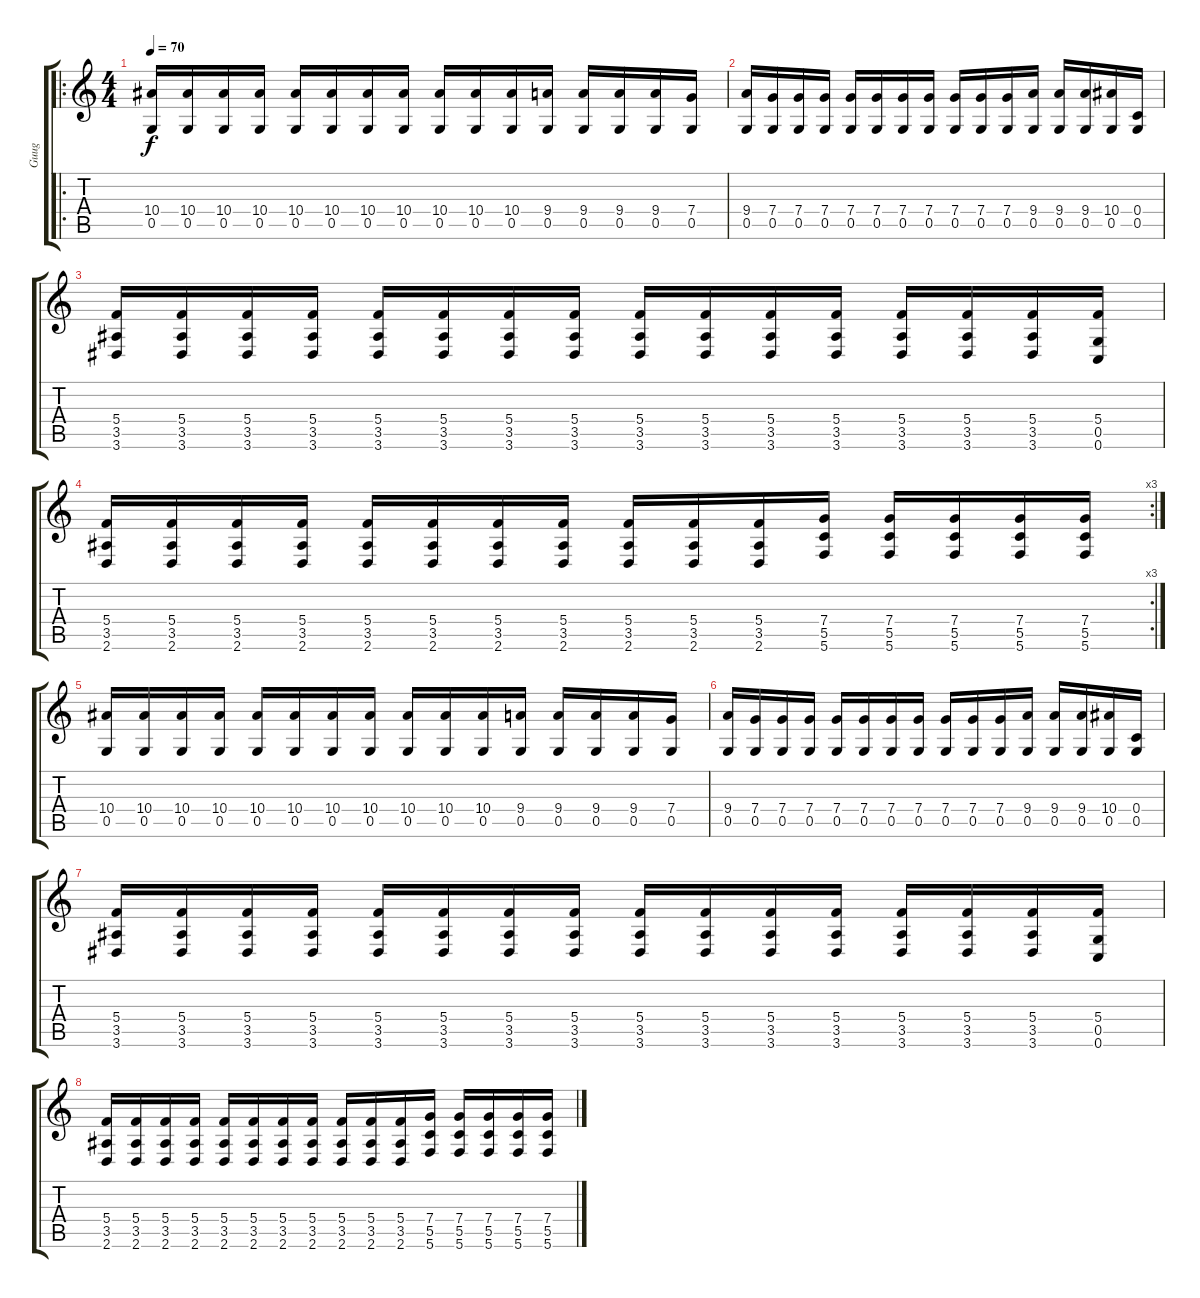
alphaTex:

\track ("Guug" "Guug") {instrument overdrivenguitar}
\staff {score tabs}
\tuning (D4 A3 F3 C3 G2 C2) {hide}
\ro
\ts (4 4)
\tempo 70
\clef g2
\ks c
(10.4 0.5).16{dy f instrument electricguitarclean} (10.4 0.5).16 (10.4 0.5).16 (10.4 0.5).16 (10.4 0.5).16 (10.4 0.5).16 (10.4 0.5).16 (10.4 0.5).16 (10.4 0.5).16 (10.4 0.5).16 (10.4 0.5).16 (9.4 0.5).16 (9.4 0.5).16 (9.4 0.5).16 (9.4 0.5).16 (7.4 0.5).16 |
(9.4 0.5).16{instrument electricguitarclean} (7.4 0.5).16 (7.4 0.5).16 (7.4 0.5).16 (7.4 0.5).16 (7.4 0.5).16 (7.4 0.5).16 (7.4 0.5).16 (7.4 0.5).16 (7.4 0.5).16 (7.4 0.5).16 (9.4 0.5).16 (9.4 0.5).16 (9.4 0.5).16 (10.4 0.5).16 (0.4 0.5).16 |
(5.4 3.5 3.6).16{instrument electricguitarclean} (5.4 3.5 3.6).16 (5.4 3.5 3.6).16 (5.4 3.5 3.6).16 (5.4 3.5 3.6).16 (5.4 3.5 3.6).16 (5.4 3.5 3.6).16 (5.4 3.5 3.6).16 (5.4 3.5 3.6).16 (5.4 3.5 3.6).16 (5.4 3.5 3.6).16 (5.4 3.5 3.6).16 (5.4 3.5 3.6).16 (5.4 3.5 3.6).16 (5.4 3.5 3.6).16 (5.4 0.5 0.6).16 |
\rc 3
(5.4 3.5 2.6).16{instrument electricguitarclean} (5.4 3.5 2.6).16 (5.4 3.5 2.6).16 (5.4 3.5 2.6).16 (5.4 3.5 2.6).16 (5.4 3.5 2.6).16 (5.4 3.5 2.6).16 (5.4 3.5 2.6).16 (5.4 3.5 2.6).16 (5.4 3.5 2.6).16 (5.4 3.5 2.6).16 (7.4 5.5 5.6).16 (7.4 5.5 5.6).16 (7.4 5.5 5.6).16 (7.4 5.5 5.6).16 (7.4 5.5 5.6).16 |
(10.4 0.5).16{instrument electricguitarclean} (10.4 0.5).16 (10.4 0.5).16 (10.4 0.5).16 (10.4 0.5).16 (10.4 0.5).16 (10.4 0.5).16 (10.4 0.5).16 (10.4 0.5).16 (10.4 0.5).16 (10.4 0.5).16 (9.4 0.5).16 (9.4 0.5).16 (9.4 0.5).16 (9.4 0.5).16 (7.4 0.5).16 |
(9.4 0.5).16{instrument electricguitarclean} (7.4 0.5).16 (7.4 0.5).16 (7.4 0.5).16 (7.4 0.5).16 (7.4 0.5).16 (7.4 0.5).16 (7.4 0.5).16 (7.4 0.5).16 (7.4 0.5).16 (7.4 0.5).16 (9.4 0.5).16 (9.4 0.5).16 (9.4 0.5).16 (10.4 0.5).16 (0.4 0.5).16 |
(5.4 3.5 3.6).16{instrument electricguitarclean} (5.4 3.5 3.6).16 (5.4 3.5 3.6).16 (5.4 3.5 3.6).16 (5.4 3.5 3.6).16 (5.4 3.5 3.6).16 (5.4 3.5 3.6).16 (5.4 3.5 3.6).16 (5.4 3.5 3.6).16 (5.4 3.5 3.6).16 (5.4 3.5 3.6).16 (5.4 3.5 3.6).16 (5.4 3.5 3.6).16 (5.4 3.5 3.6).16 (5.4 3.5 3.6).16 (5.4 0.5 0.6).16 |
(5.4 3.5 2.6).16{instrument electricguitarclean} (5.4 3.5 2.6).16 (5.4 3.5 2.6).16 (5.4 3.5 2.6).16 (5.4 3.5 2.6).16 (5.4 3.5 2.6).16 (5.4 3.5 2.6).16 (5.4 3.5 2.6).16 (5.4 3.5 2.6).16 (5.4 3.5 2.6).16 (5.4 3.5 2.6).16 (7.4 5.5 5.6).16 (7.4 5.5 5.6).16 (7.4 5.5 5.6).16 (7.4 5.5 5.6).16 (7.4 5.5 5.6).16
